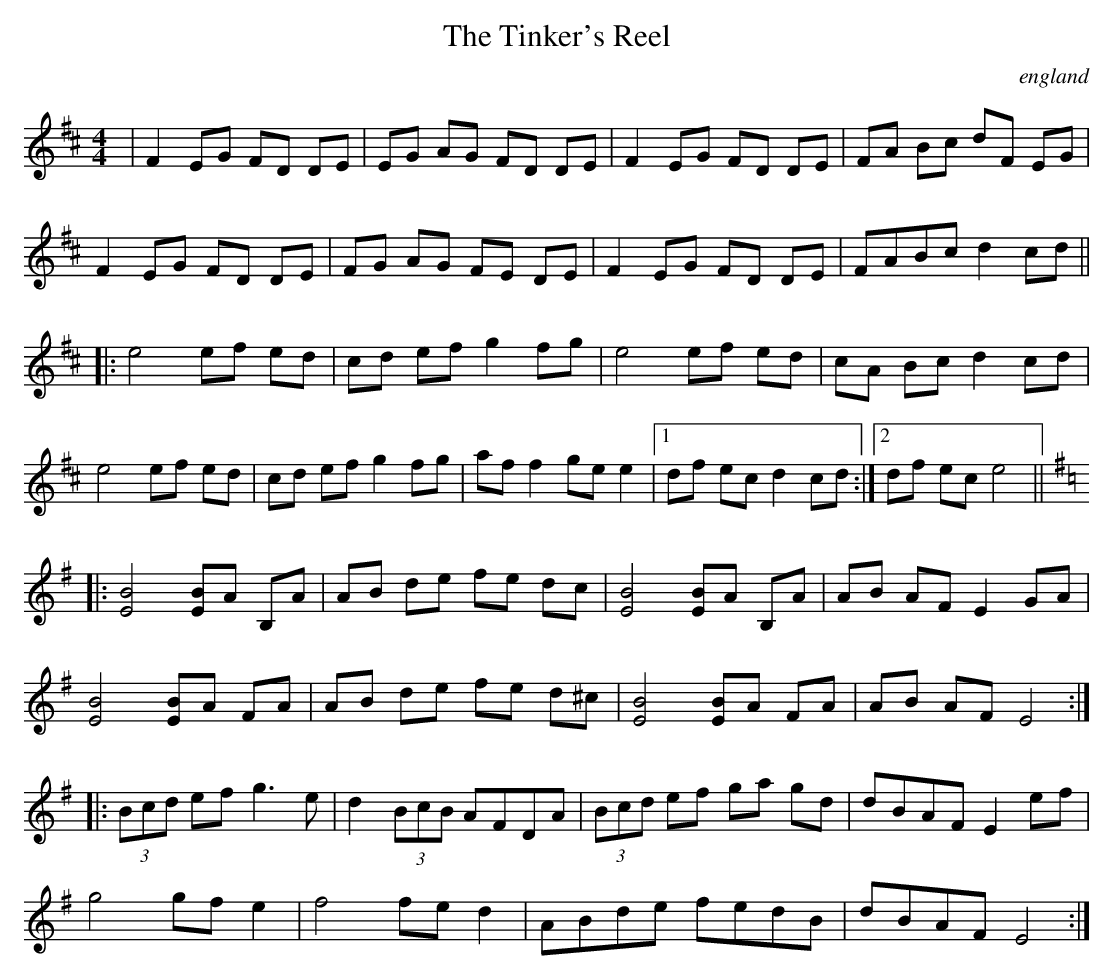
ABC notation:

X:1
T:The Tinker's Reel
O:england
M:4/4
L:1/8
K:D
|F2 EG FD DE|EG AG FD DE|F2 EG FD DE|FA Bc dF EG|
F2 EG FD DE|FG AG FE DE|F2 EG FD DE|FABc d2 cd ||
|:e4 ef ed|cd ef g2 fg|e4 ef ed|cA Bc d2 cd|
e4 ef ed| cd ef g2 fg|af f2 ge e2|1 df ec d2 cd:|2 df ec e4||
K:G
|:[B4E4] [BE]A B,A|AB de fe dc|[B4E4] [BE]A B,A|AB AF E2 GA|
[B4E4] [BE]A FA|AB de fe d^c|[B4E4] [BE]A FA|AB AF E4 :|
|:(3Bcd ef g3 e|d2 (3BcB AFDA|(3Bcd ef ga gd|dBAF E2 ef|
g4 gf e2|f4 fe d2|ABde fedB|dBAF E4 :|
